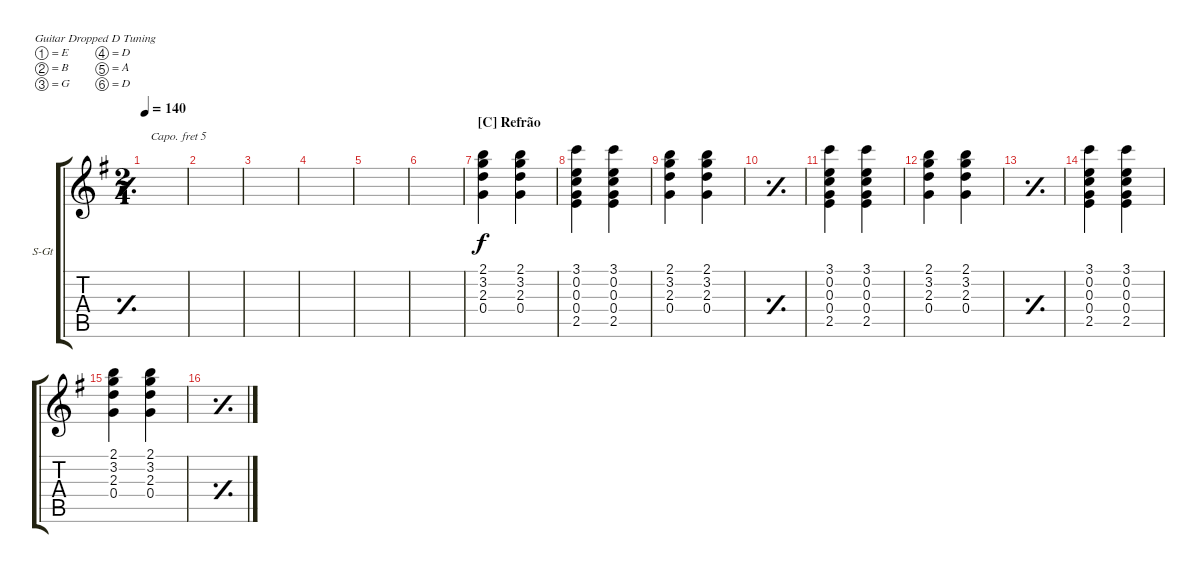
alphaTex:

\defaultSystemsLayout 4
\bracketExtendMode groupsimilarinstruments
\firstSystemTrackNameOrientation horizontal
\otherSystemsTrackNameOrientation horizontal
\track ("Steel Guitar" "S-Gt") {instrument acousticguitarsteel}
\staff {score tabs}
\capo 5
\tuning (E4 B3 G3 D3 A2 D2)
\ts (2 4)
\tempo 140
\clef g2
\simile simple
\ks g
|
|
|
|
|
|
\section ("C" "Refrão")
(2.1 3.2 2.3 0.4).4 (2.1 3.2 2.3 0.4).4 |
(3.1 0.2 0.3 0.4 2.5).4 (3.1 0.2 0.3 0.4 2.5).4 |
(2.1 3.2 2.3 0.4).4 (2.1 3.2 2.3 0.4).4 |
\simile simple
|
\simile none
(3.1 0.2 0.3 0.4 2.5).4 (3.1 0.2 0.3 0.4 2.5).4 |
(2.1 3.2 2.3 0.4).4 (2.1 3.2 2.3 0.4).4 |
\simile simple
|
\simile none
(3.1 0.2 0.3 0.4 2.5).4 (3.1 0.2 0.3 0.4 2.5).4 |
(2.1 3.2 2.3 0.4).4 (0.4 2.3 3.2 2.1).4 |
\simile simple
